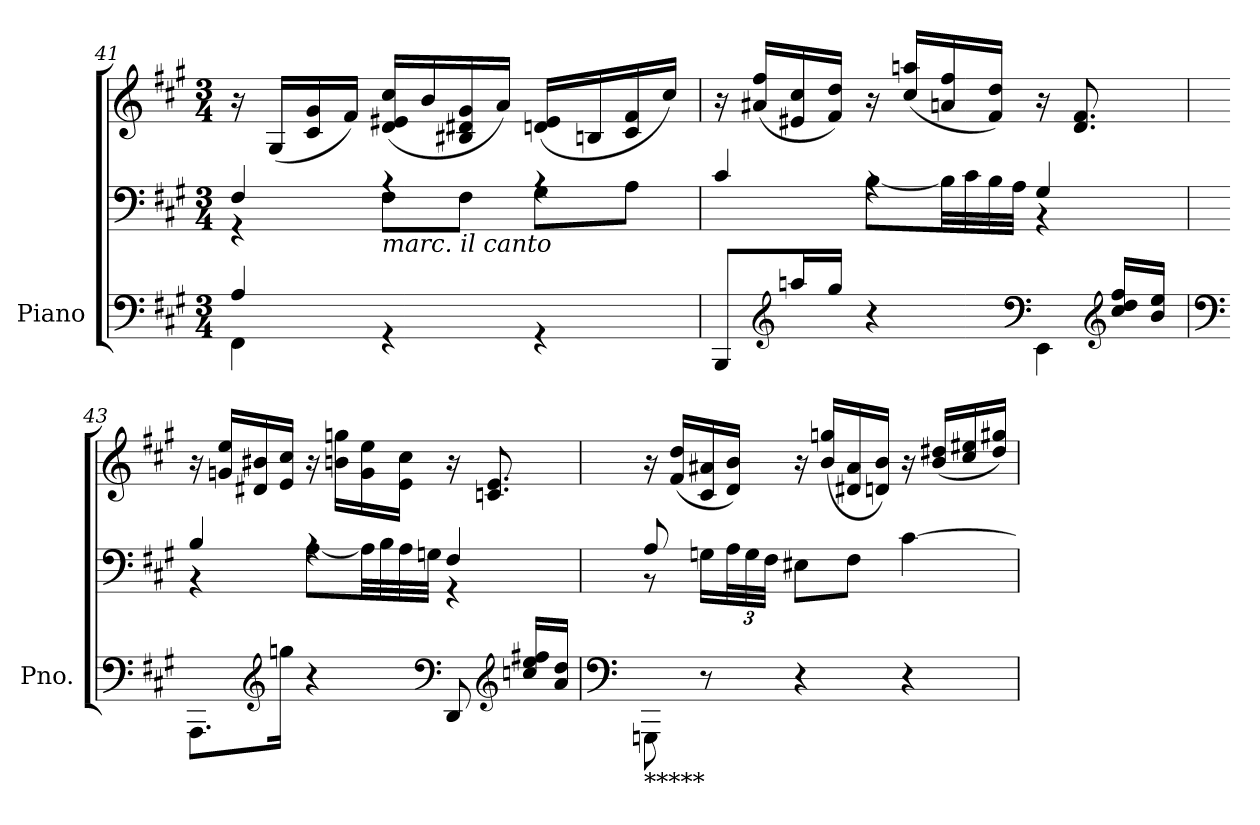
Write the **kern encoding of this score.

**kern	**kern	**kern
*part1	*part1	*part1
*staff3	*staff2	*staff1
*I"Piano	*	*
*I'Pno.	*	*
*clefF4	*clefF4	*clefG2
*k[f#c#g#]	*k[f#c#g#]	*k[f#c#g#]
*M3/4	*M3/4	*M3/4
=41	=41	=41
*^	*^	*
4FF#\	4A/	4F#/	4r	16r
.	.	.	.	(>16G#/LL
.	.	.	.	16c#/ 16g#/
.	.	.	.	16f#/JJ)
!	!	!LO:TX:b:i:t=marc. il canto	!	!
2ryy	4rGG	4rA	8F#\L	(>16d/ 16e#X/ 16cc#/LL
.	.	.	.	16b/
.	.	.	8F#\J	16B#X/ 16d#X/ 16g#/
.	.	.	.	16a/JJ)
.	4rGG	4rA	8G#\L	(>16dn/ 16e#/LL
.	.	.	.	16Bn/
.	.	.	8A\J	16c#/ 16f#/
.	.	.	.	16cc#/JJ)
=42	=42	=42	=42	=42
4ryy	8BBB/L	4c#/	4ryy	16r
.	.	.	.	(>16a#X/ 16ff#/LL
*clefG2	*	*	*	*
.	16aan/L	.	.	16e#X/ 16cc#/
.	16gg#/JJ	.	.	16f#/ 16dd/JJ)
4ryy	4r	4rA	[8B\L	16r
.	.	.	.	(>16cc#/ 16aan/LL
.	.	.	32B\LL]	16an/ 16ff#/
.	.	.	32c#\	.
.	.	.	32B\	16f#/ 16dd/JJ)
.	.	.	32A\JJJ	.
*clefF4	*	*	*	*
4EE\	8ryy	4G#/	4r	16r
.	.	.	.	8.d/ 8.f#/
*clefG2	*	*	*	*
.	16cc#/ 16dd/ 16ff#/LL	.	.	.
.	16b/ 16ee/JJ	.	.	.
*v	*v	*	*	*
!!LO:LB:g=z
=43	=43	=43	=43
*clefF4	*	*	*
8.AAA\L	4B/	4r	16r
.	.	.	16gn/ 16ee/LL
.	.	.	16d#X/ 16b#X/
*clefG2	*	*	*
16ggn\Jk	.	.	16e/ 16cc#/JJ
4r	4rA	[8A\L	16r
.	.	.	16bn\ 16ggn\LL
.	.	32A\LL]	16g\ 16ee\
.	.	32B\	.
.	.	32A\	16e\ 16cc#\JJ
.	.	32Gn\JJJ	.
*clefF4	*	*	*
8DD/	4F#/	4r	16r
.	.	.	8.cn/ 8.e/
*clefG2	*	*	*
16ccn/ 16ee/ 16ff#X/LL	.	.	.
16a/ 16dd/JJ	.	.	.
=44	=44	=44	=44
*clefF4	*	*	*
!LO:TX:b:t=*****	!	!	!
8GGGn\	8A/	8r	16r
.	.	.	(16f#/ 16dd/LL
8r	8rAyy	16Gn\LL	16c#/ 16a#X/
*	*	*Xbrackettup	*
.	.	48A\L	16d/ 16b/JJ)
.	.	48G\	.
.	.	48F#\JJJ	.
4r	4rAyy	8E#X\L	16r
.	.	.	(16b/ 16ggn/LL
.	.	8F#\J	16d#X/ 16a#/
.	.	.	16dn/ 16b/JJ)
4r	[4c#\	4ryy	16r
.	.	.	(16b/ 16dd#X/LL
.	.	.	16cc#/ 16ee#X/
.	.	.	16dd#/ 16gg#X/JJ)
*	*v	*v	*
=	=	=
*-	*-	*-
